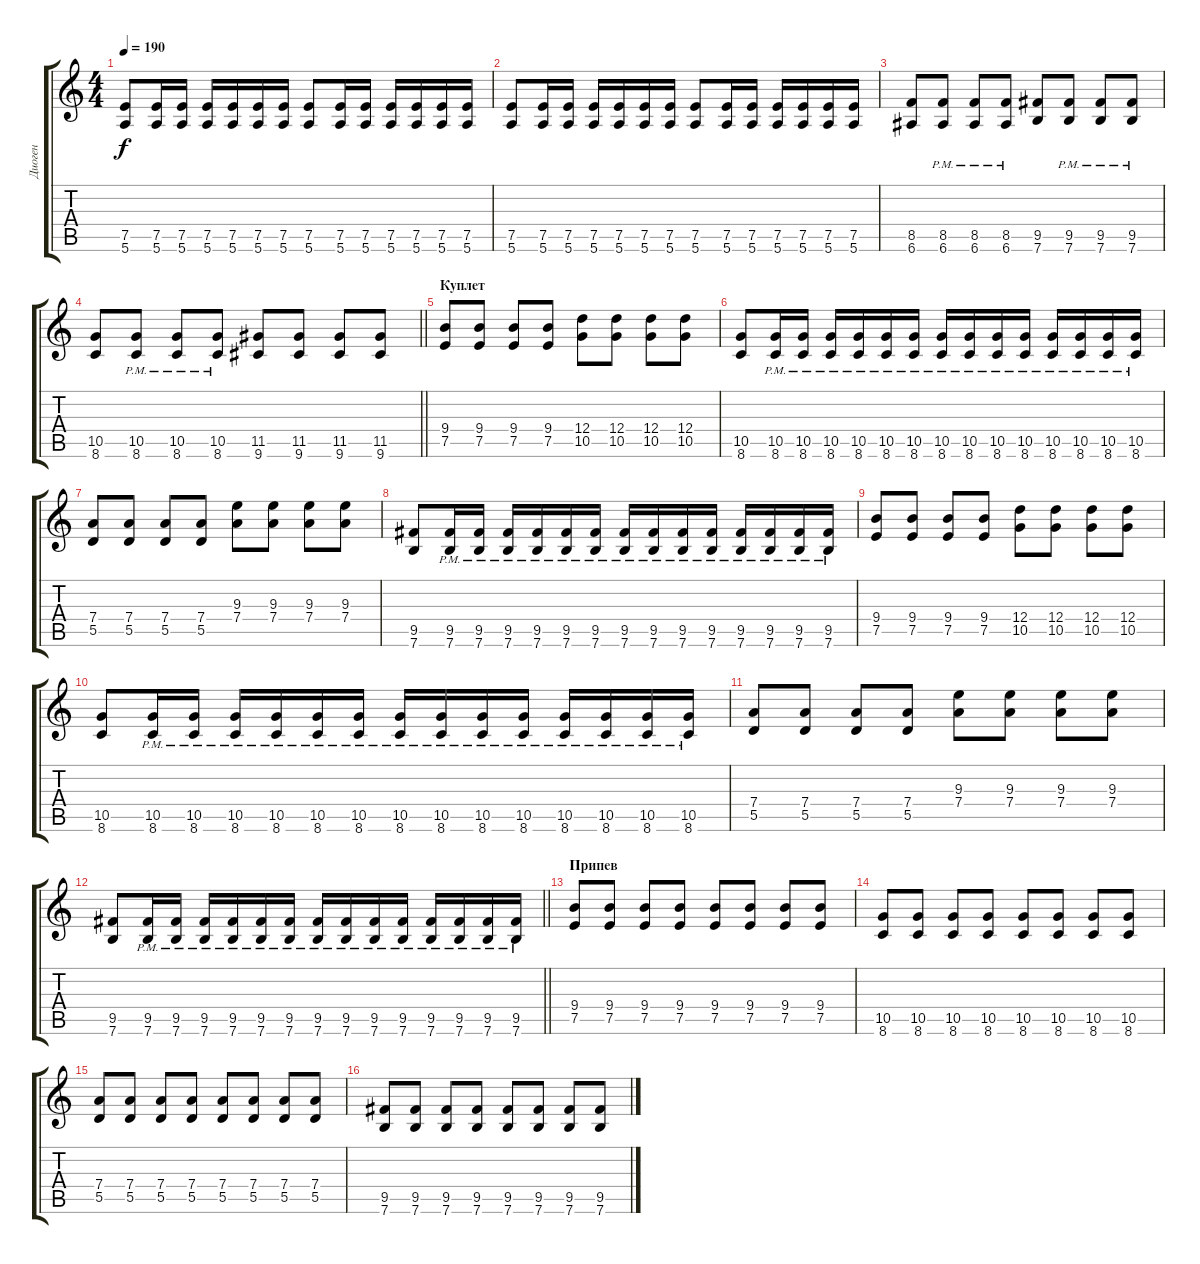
\track ("Диоген" "Диоген") {instrument overdrivenguitar}
\staff {score tabs}
\tuning (E4 B3 G3 D3 A2 E2) {hide}
\ts (4 4)
\tempo 190
\clef g2
\ks c
(7.5 5.6).8{dy f} (7.5 5.6).16 (7.5 5.6).16 (7.5 5.6).16 (7.5 5.6).16 (7.5 5.6).16 (7.5 5.6).16 (7.5 5.6).8 (7.5 5.6).16 (7.5 5.6).16 (7.5 5.6).16 (7.5 5.6).16 (7.5 5.6).16 (7.5 5.6).16 |
(7.5 5.6).8 (7.5 5.6).16 (7.5 5.6).16 (7.5 5.6).16 (7.5 5.6).16 (7.5 5.6).16 (7.5 5.6).16 (7.5 5.6).8 (7.5 5.6).16 (7.5 5.6).16 (7.5 5.6).16 (7.5 5.6).16 (7.5 5.6).16 (7.5 5.6).16 |
(8.5 6.6).8 (8.5{pm} 6.6{pm}).8 (8.5{pm} 6.6{pm}).8 (8.5{pm} 6.6{pm}).8 (9.5 7.6).8 (9.5{pm} 7.6{pm}).8 (9.5{pm} 7.6{pm}).8 (9.5{pm} 7.6{pm}).8 |
\barLineRight lightlight
(10.5 8.6).8 (10.5{pm} 8.6{pm}).8 (10.5{pm} 8.6{pm}).8 (10.5{pm} 8.6{pm}).8 (11.5 9.6).8 (11.5 9.6).8 (11.5 9.6).8 (11.5 9.6).8 |
\section ("" "Куплет")
(9.4 7.5).8 (9.4 7.5).8 (9.4 7.5).8 (9.4 7.5).8 (12.4 10.5).8 (12.4 10.5).8 (12.4 10.5).8 (12.4 10.5).8 |
(10.5 8.6).8 (10.5{pm} 8.6{pm}).16 (10.5{pm} 8.6{pm}).16 (10.5{pm} 8.6{pm}).16 (10.5{pm} 8.6{pm}).16 (10.5{pm} 8.6{pm}).16 (10.5{pm} 8.6{pm}).16 (10.5{pm} 8.6{pm}).16 (10.5{pm} 8.6{pm}).16 (10.5{pm} 8.6{pm}).16 (10.5{pm} 8.6{pm}).16 (10.5{pm} 8.6{pm}).16 (10.5{pm} 8.6{pm}).16 (10.5{pm} 8.6{pm}).16 (10.5{pm} 8.6{pm}).16 |
(7.4 5.5).8 (7.4 5.5).8 (7.4 5.5).8 (7.4 5.5).8 (9.3 7.4).8 (9.3 7.4).8 (9.3 7.4).8 (9.3 7.4).8 |
(9.5 7.6).8 (9.5{pm} 7.6{pm}).16 (9.5{pm} 7.6{pm}).16 (9.5{pm} 7.6{pm}).16 (9.5{pm} 7.6{pm}).16 (9.5{pm} 7.6{pm}).16 (9.5{pm} 7.6{pm}).16 (9.5{pm} 7.6{pm}).16 (9.5{pm} 7.6{pm}).16 (9.5{pm} 7.6{pm}).16 (9.5{pm} 7.6{pm}).16 (9.5{pm} 7.6{pm}).16 (9.5{pm} 7.6{pm}).16 (9.5{pm} 7.6{pm}).16 (9.5{pm} 7.6{pm}).16 |
(9.4 7.5).8 (9.4 7.5).8 (9.4 7.5).8 (9.4 7.5).8 (12.4 10.5).8 (12.4 10.5).8 (12.4 10.5).8 (12.4 10.5).8 |
(10.5 8.6).8 (10.5{pm} 8.6{pm}).16 (10.5{pm} 8.6{pm}).16 (10.5{pm} 8.6{pm}).16 (10.5{pm} 8.6{pm}).16 (10.5{pm} 8.6{pm}).16 (10.5{pm} 8.6{pm}).16 (10.5{pm} 8.6{pm}).16 (10.5{pm} 8.6{pm}).16 (10.5{pm} 8.6{pm}).16 (10.5{pm} 8.6{pm}).16 (10.5{pm} 8.6{pm}).16 (10.5{pm} 8.6{pm}).16 (10.5{pm} 8.6{pm}).16 (10.5{pm} 8.6{pm}).16 |
(7.4 5.5).8 (7.4 5.5).8 (7.4 5.5).8 (7.4 5.5).8 (9.3 7.4).8 (9.3 7.4).8 (9.3 7.4).8 (9.3 7.4).8 |
\barLineRight lightlight
(9.5 7.6).8 (9.5{pm} 7.6{pm}).16 (9.5{pm} 7.6{pm}).16 (9.5{pm} 7.6{pm}).16 (9.5{pm} 7.6{pm}).16 (9.5{pm} 7.6{pm}).16 (9.5{pm} 7.6{pm}).16 (9.5{pm} 7.6{pm}).16 (9.5{pm} 7.6{pm}).16 (9.5{pm} 7.6{pm}).16 (9.5{pm} 7.6{pm}).16 (9.5{pm} 7.6{pm}).16 (9.5{pm} 7.6{pm}).16 (9.5{pm} 7.6{pm}).16 (9.5{pm} 7.6{pm}).16 |
\section ("" "Припев")
(9.4 7.5).8 (9.4 7.5).8 (9.4 7.5).8 (9.4 7.5).8 (9.4 7.5).8 (9.4 7.5).8 (9.4 7.5).8 (9.4 7.5).8 |
(10.5 8.6).8 (10.5 8.6).8 (10.5 8.6).8 (10.5 8.6).8 (10.5 8.6).8 (10.5 8.6).8 (10.5 8.6).8 (10.5 8.6).8 |
(7.4 5.5).8 (7.4 5.5).8 (7.4 5.5).8 (7.4 5.5).8 (7.4 5.5).8 (7.4 5.5).8 (7.4 5.5).8 (7.4 5.5).8 |
(9.5 7.6).8 (9.5 7.6).8 (9.5 7.6).8 (9.5 7.6).8 (9.5 7.6).8 (9.5 7.6).8 (9.5 7.6).8 (9.5 7.6).8
